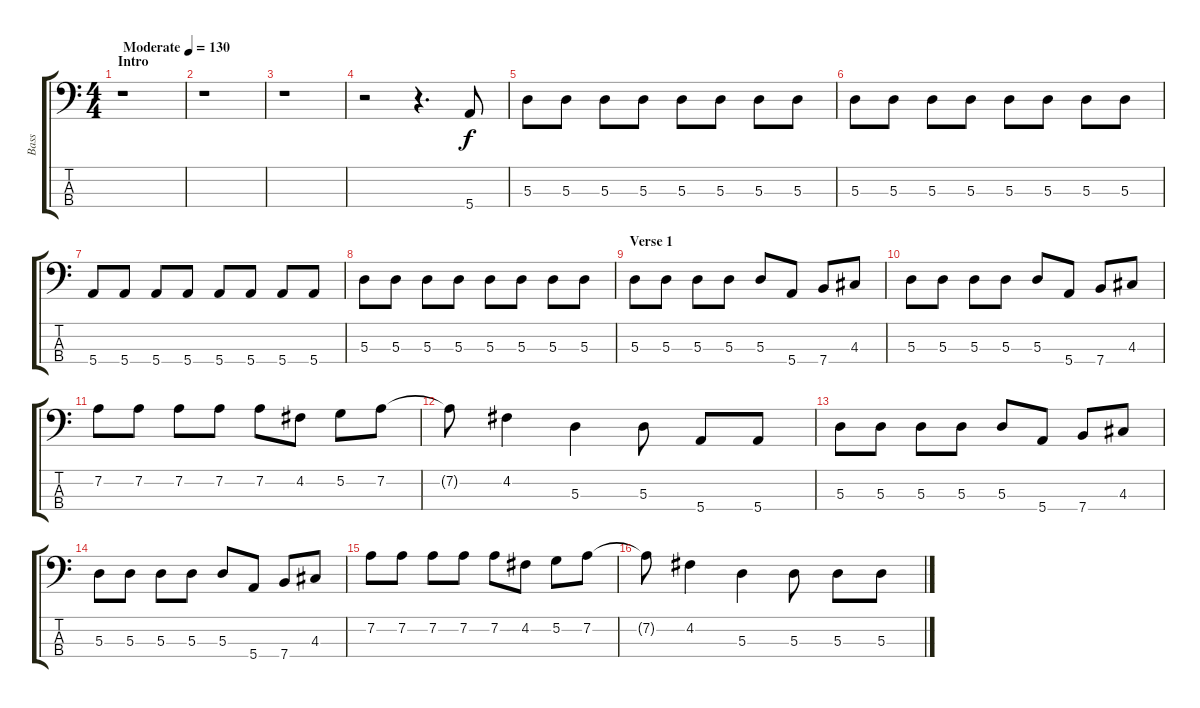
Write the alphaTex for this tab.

\track ("Bass" "Bass") {instrument electricbasspick}
\staff {score tabs}
\tuning (G2 D2 A1 E1) {hide}
\ts (4 4)
\section ("" "Intro")
\tempo (130 "Moderate")
\clef f4
\ks c
r.1{dy f instrument electricbasspick} |
r.1 |
r.1 |
r.2 r.4{d} 5.4.8 |
5.3.8 5.3.8 5.3.8 5.3.8 5.3.8 5.3.8 5.3.8 5.3.8 |
5.3.8 5.3.8 5.3.8 5.3.8 5.3.8 5.3.8 5.3.8 5.3.8 |
5.4.8 5.4.8 5.4.8 5.4.8 5.4.8 5.4.8 5.4.8 5.4.8 |
5.3.8 5.3.8 5.3.8 5.3.8 5.3.8 5.3.8 5.3.8 5.3.8 |
\section ("" "Verse 1")
5.3.8 5.3.8 5.3.8 5.3.8 5.3.8 5.4.8 7.4.8 4.3.8 |
5.3.8 5.3.8 5.3.8 5.3.8 5.3.8 5.4.8 7.4.8 4.3.8 |
7.2.8 7.2.8 7.2.8 7.2.8 7.2.8 4.2.8 5.2.8 7.2.8 |
7.2{t}.8 4.2.4 5.3.4 5.3.8 5.4.8 5.4.8 |
5.3.8 5.3.8 5.3.8 5.3.8 5.3.8 5.4.8 7.4.8 4.3.8 |
5.3.8 5.3.8 5.3.8 5.3.8 5.3.8 5.4.8 7.4.8 4.3.8 |
7.2.8 7.2.8 7.2.8 7.2.8 7.2.8 4.2.8 5.2.8 7.2.8 |
7.2{t}.8 4.2.4 5.3.4 5.3.8 5.3.8 5.3.8
